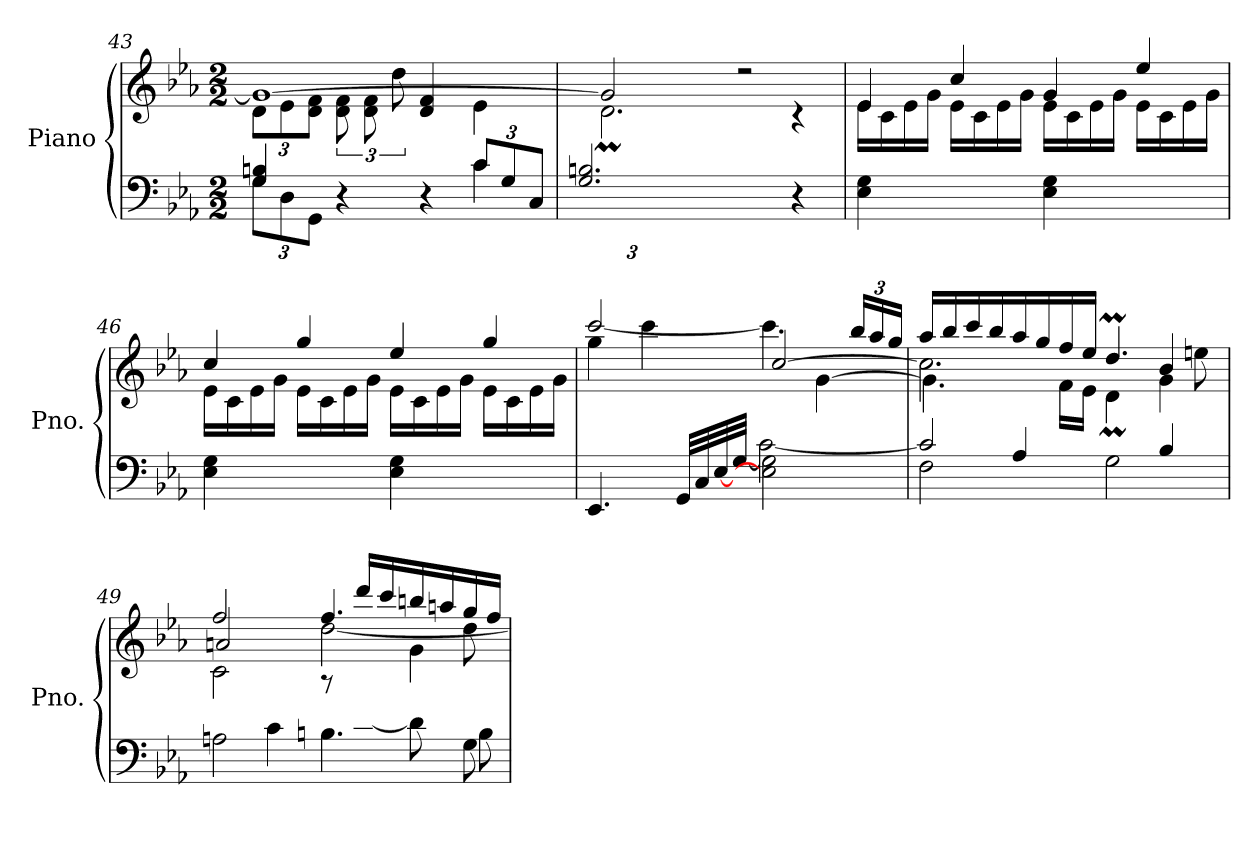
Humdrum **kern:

**kern	**kern
*part1	*part1
*staff2	*staff1
*I"Piano	*
*I'Pno.	*
*clefF4	*clefG2
*k[b-e-a-]	*k[b-e-a-]
*M2/2	*M2/2
=43	=43
*	*^
*Xbrackettup	*	*Xbrackettup
*^	*	*
12G\L	4G/ 4Bn/	1g_	12d\L
12D\	.	.	12e-\
12GG\J	.	.	12d\ 12f\J
*	*	*	*brackettup
4r	4ryy	.	12d\ 12f\
.	.	.	12d\ 12f\
.	.	.	12dd\
4r	4ryy	.	4d/ 4f/
12c/L	4c\	.	4e-\
12G/	.	.	.
12C/J	.	.	.
=44	=44	=44	=44
12G\Lyy	2.G/ 2.Bn/	2g/]	2.dm\
12D\	.	.	.
12GG\J	.	.	.
4ryy	.	.	.
2ryy	.	2r	.
.	4r	.	4r
*v	*v	*	*
!!LO:PB:g=z
=45	=45	=45
*	*	*^
4E-\ 4G\	4e-/	4e-/yy	16e-\LL
.	.	.	16c\
.	.	.	16e-\
.	.	.	16g\JJ
4ryy	4cc/	4ryy	16e-\LL
.	.	.	16c\
.	.	.	16e-\
.	.	.	16g\JJ
4E-\ 4G\	4g/	4e-/yy	16e-\LL
.	.	.	16c\
.	.	.	16e-\
.	.	.	16g\JJ
4ryy	4ee-/	4ryy	16e-\LL
.	.	.	16c\
.	.	.	16e-\
.	.	.	16g\JJ
=46	=46	=46	=46
4E-\ 4G\	4cc/	4e-/yy	16e-\LL
.	.	.	16c\
.	.	.	16e-\
.	.	.	16g\JJ
4ryy	4reyy	4gg/	16e-\LL
.	.	.	16c\
.	.	.	16e-\
.	.	.	16g\JJ
4E-\ 4G\	4ee-/	4e-/yy	16e-\LL
.	.	.	16c\
.	.	.	16e-\
.	.	.	16g\JJ
4ryy	4reyy	4gg/	16e-\LL
.	.	.	16c\
.	.	.	16e-\
.	.	.	16g\JJ
!!LO:LB:g=z	!!	!!
=47	=47	=47	=47
*^	*	*	*
4.EE-/	2ryy	4gg\	[2ccc/	4ryy
.	.	4ryy	.	4ccc\
32GG/LLL	.	.	.	.
32C/	.	.	.	.
[32E-/	.	.	.	.
[32G/JJJ	.	.	.	.
2E-\] 2G\]	[2c\	4ryy	4.ccc\]	[2cc/
.	.	[4g\	.	.
*	*	*	*Xbrackettup	*
.	.	.	24bb-/LL	.
.	.	.	24aa-/	.
.	.	.	24gg/JJ	.
=48	=48	=48	=48	=48
!	!LO:N:head=open	!	!	!
2c/]	4F\	2.cc\]	16aa-/LL	4.g\]
.	.	.	16bb-/	.
.	.	.	16ccc/	.
.	.	.	16bb-/	.
.	4A-/	.	16aa-/	.
.	.	.	16gg/	.
.	.	.	16ff/	16f\LL
.	.	.	16ee-/JJ	16e-\JJ
2G\	4ryy	.	4.ddm/	4dm\
.	4B-/	4b-/	.	4g\
.	.	.	8een\	.
=49	=49	=49	=49	=49
*	*	*	*	*^
2An\	4rgyy	2c\	2.ryy	2ff/	2an/
.	4c\	.	.	.	.
4.Bn\	8B/Lyy	4.ff/	.	8rA	[2dd\
.	[8d/J	.	.	16ddd/LL	.
.	.	.	.	16ccc/	.
.	8d\]	.	4g\	16bbn/	.
.	.	.	.	16aan/	.
8G\	8B\	8dd\	.	16gg/	.
.	.	.	.	16ff/JJ	.
*v	*v	*	*	*	*
*	*v	*v	*v	*v
=	=
*-	*-
